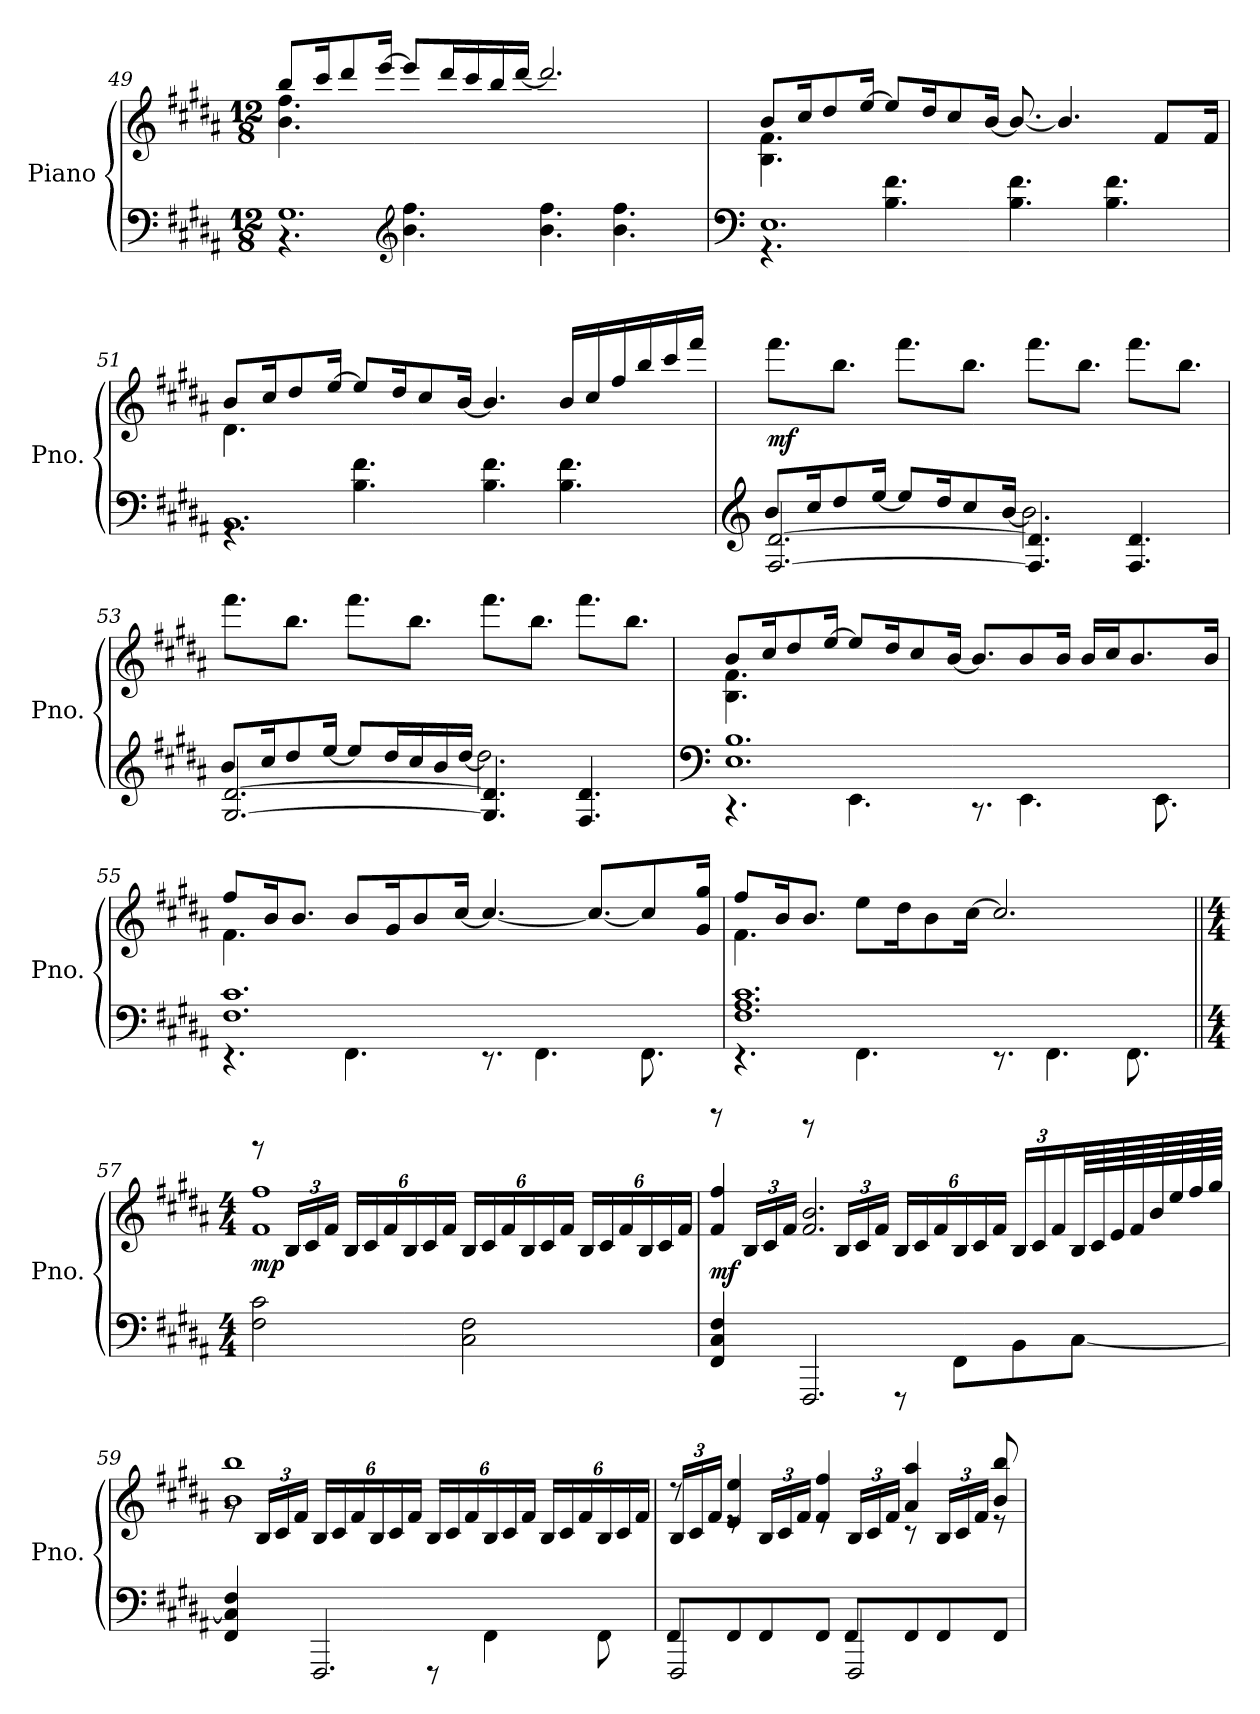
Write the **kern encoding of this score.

**kern	**kern	**dynam
*part1	*part1	*part1
*staff2	*staff1	*staff1/2
*I"Piano	*	*
*I'Pno.	*	*
*clefF4	*clefG2	*
*k[f#c#g#d#a#]	*k[f#c#g#d#a#]	*
*M12/8	*M12/8	*
=49	=49	=49
*^	*^	*
1.G#	4.r	8bb/L	4.b\ 4.ff#\	.
.	.	16ccc#/K	.	.
.	.	8ddd#/	.	.
.	.	[16eee/Jk	.	.
*clefG2	*	*	*	*
.	4.b\ 4.ff#\	8eee/L]	1ryy	.
.	.	16ddd#/L	.	.
.	.	16ccc#/	.	.
.	.	16bb/	.	.
.	.	[16ddd#/JJ	.	.
.	4.b\ 4.ff#\	2.ddd#/]	.	.
.	4.b\ 4.ff#\	.	.	.
.	.	.	8ryy	.
=50	=50	=50	=50	=50
*clefF4	*	*	*	*
1.E	4.r	8b/L	4.B\ 4.f#\	.
.	.	16cc#/K	.	.
.	.	8dd#/	.	.
.	.	[16ee/Jk	.	.
.	4.B\ 4.f#\	8ee/L]	1ryy	.
.	.	16dd#/K	.	.
.	.	8cc#/	.	.
.	.	[16b/Jk	.	.
.	4.B\ 4.f#\	8.b/_	.	.
.	.	4.b/]	.	.
.	4.B\ 4.f#\	.	.	.
.	.	8f#/L	.	.
.	.	.	8ryy	.
.	.	16f#/Jk	.	.
!!LO:LB:g=z	!!
=51	=51	=51	=51	=51
1.BB	4.rGG	8b/L	4.d#\	.
.	.	16cc#/K	.	.
.	.	8dd#/	.	.
.	.	[16ee/Jk	.	.
.	4.B\ 4.f#\	8ee/L]	1ryy	.
.	.	16dd#/K	.	.
.	.	8cc#/	.	.
.	.	[16b/Jk	.	.
.	4.B\ 4.f#\	4.b/]	.	.
.	4.B\ 4.f#\	16b/LL	.	.
.	.	16cc#/	.	.
.	.	16ff#/	.	.
.	.	16bb/	.	.
.	.	16ccc#/	8ryy	.
.	.	16fff#/JJ	.	.
*	*	*v	*v	*
=52	=52	=52	=52
*clefG2	*	*	*
!	!	!	!LO:DY:b
[2.F#/ [2.d#/	8b/L	8.fff#\L	mf
.	16cc#/K	.	.
.	8dd#/	8.bb\J	.
.	[16ee/Jk	.	.
.	8ee/L]	8.fff#\L	.
.	16dd#/K	.	.
.	8cc#/	8.bb\J	.
.	[16b/Jk	.	.
4.F#/] 4.d#/]	2.b\]	8.fff#\L	.
.	.	8.bb\J	.
4.F#/ 4.d#/	.	8.fff#\L	.
.	.	8.bb\J	.
!!LO:LB:g=z
=53	=53	=53	=53
[2.G#/ [2.d#/	8b/L	8.fff#\L	.
.	16cc#/K	.	.
.	8dd#/	8.bb\J	.
.	[16ee/Jk	.	.
.	8ee/L]	8.fff#\L	.
.	16dd#/L	.	.
.	16cc#/	8.bb\J	.
.	16b/	.	.
.	[16dd#/JJ	.	.
4.G#/] 4.d#/]	2.dd#\]	8.fff#\L	.
.	.	8.bb\J	.
4.F#/ 4.d#/	.	8.fff#\L	.
.	.	8.bb\J	.
=54	=54	=54	=54
*clefF4	*	*	*
*	*	*^	*
1.E 1.B	4.r	8b/L	4.B\ 4.f#\	.
.	.	16cc#/K	.	.
.	.	8dd#/	.	.
.	.	[16ee/Jk	.	.
.	4.EE\	8ee/L]	1ryy	.
.	.	16dd#/K	.	.
.	.	8cc#/	.	.
.	.	[16b/Jk	.	.
.	8.r	8.b/L]	.	.
.	4.EE\	8b/	.	.
.	.	16b/Jk	.	.
.	.	16b/LL	.	.
.	.	16cc#/J	.	.
.	.	8.b/	.	.
.	8.EE\	.	.	.
.	.	.	8ryy	.
.	.	16b/Jk	.	.
=55	=55	=55	=55	=55
1.F# 1.c#	4.r	8ff#/L	4.f#\	.
.	.	16b/K	.	.
.	.	8.b/J	.	.
.	4.FF#\	8b/L	1ryy	.
.	.	16g#/K	.	.
.	.	8b/	.	.
.	.	[16cc#/Jk	.	.
.	8.r	4.cc#/_	.	.
.	4.FF#\	.	.	.
.	.	8.cc#/L_	.	.
.	8.FF#\	8cc#/]	.	.
.	.	.	8ryy	.
.	.	16g#/ 16gg#/Jk	.	.
!!LO:LB:g=z	!!
=56	=56	=56	=56	=56
1.F# 1.A# 1.c#	4.r	8ff#/L	4.f#\	.
.	.	16b/K	.	.
.	.	8.b/J	.	.
.	4.FF#\	8ee\L	1ryy	.
.	.	16dd#\K	.	.
.	.	8b\	.	.
.	.	[16cc#\Jk	.	.
.	8.r	2.cc#/]	.	.
.	4.FF#\	.	.	.
.	8.FF#\	.	.	.
.	.	.	8ryy	.
*v	*v	*	*	*
=57||	=57||	=57||	=57||
*M4/4	*M4/4	*	*
*	*MM62	*	*
!	!	!	!LO:DY:b
2F#\ 2c#\	1f# 1ff#	8rggg	mp
*	*	*Xbrackettup	*
.	.	24B/LL	.
.	.	24c#/	.
.	.	24f#/JJ	.
.	.	24B/LL	.
.	.	24c#/	.
.	.	24f#/	.
.	.	24B/	.
.	.	24c#/	.
.	.	24f#/JJ	.
2C#\ 2F#\	.	24B/LL	.
.	.	24c#/	.
.	.	24f#/	.
.	.	24B/	.
.	.	24c#/	.
.	.	24f#/JJ	.
.	.	24B/LL	.
.	.	24c#/	.
.	.	24f#/	.
.	.	24B/	.
.	.	24c#/	.
.	.	24f#/JJ	.
!!LO:LB:g=z	!!
=58	=58	=58	=58
*^	*	*	*
!	!	!	!	!LO:DY:b
4FF#/ 4C#/ 4F#/	2ryy	4f#/ 4ff#/	8rffff	mf
.	.	.	24B/LL	.
.	.	.	24c#/	.
.	.	.	24f#/JJ	.
2.FFF#/	.	2.f#/ 2.b/	8rdddd	.
.	.	.	24B/LL	.
.	.	.	24c#/	.
.	.	.	24f#/JJ	.
.	8r	.	24B/LL	.
.	.	.	24c#/	.
.	.	.	24f#/	.
.	8FF#\L	.	24B/	.
.	.	.	24c#/	.
.	.	.	24f#/JJ	.
.	8BB\	.	24B/LL	.
.	.	.	24c#/	.
.	.	.	24f#/	.
.	[8C#\J	.	64B/LL	.
.	.	.	64c#/	.
.	.	.	64e/	.
.	.	.	64f#/	.
.	.	.	64b/	.
.	.	.	64ee/	.
.	.	.	64ff#/	.
.	.	.	64gg#/JJJJ	.
=59	=59	=59	=59	=59
4FF#/ 4C#/] 4F#/	2ryy	1b 1bb	8rg	.
.	.	.	24B/LL	.
.	.	.	24c#/	.
.	.	.	24f#/JJ	.
2.FFF#/	.	.	24B/LL	.
.	.	.	24c#/	.
.	.	.	24f#/	.
.	.	.	24B/	.
.	.	.	24c#/	.
.	.	.	24f#/JJ	.
.	8r	.	24B/LL	.
.	.	.	24c#/	.
.	.	.	24f#/	.
.	4FF#\	.	24B/	.
.	.	.	24c#/	.
.	.	.	24f#/JJ	.
.	.	.	24B/LL	.
.	.	.	24c#/	.
.	.	.	24f#/	.
.	8FF#\	.	24B/	.
.	.	.	24c#/	.
.	.	.	24f#/JJ	.
!!LO:LB:g=z	!!
=60	=60	=60	=60	=60
2FFF#/	8FF#/L	8r	24B/LL	.
.	.	.	24c#/	.
.	.	.	24f#/JJ	.
.	8FF#/	4e/ 4ee/	8re	.
.	8FF#/	.	24B/LL	.
.	.	.	24c#/	.
.	.	.	24f#/JJ	.
.	8FF#/J	4f#/ 4ff#/	8re	.
2FFF#/	8FF#/L	.	24B/LL	.
.	.	.	24c#/	.
.	.	.	24f#/JJ	.
.	8FF#/	4a#/ 4aa#/	8r	.
.	8FF#/	.	24B/LL	.
.	.	.	24c#/	.
.	.	.	24f#/JJ	.
.	8FF#/J	8b/ 8bb/	8r	.
*v	*v	*	*	*
*	*v	*v	*
=	=	=
*-	*-	*-
